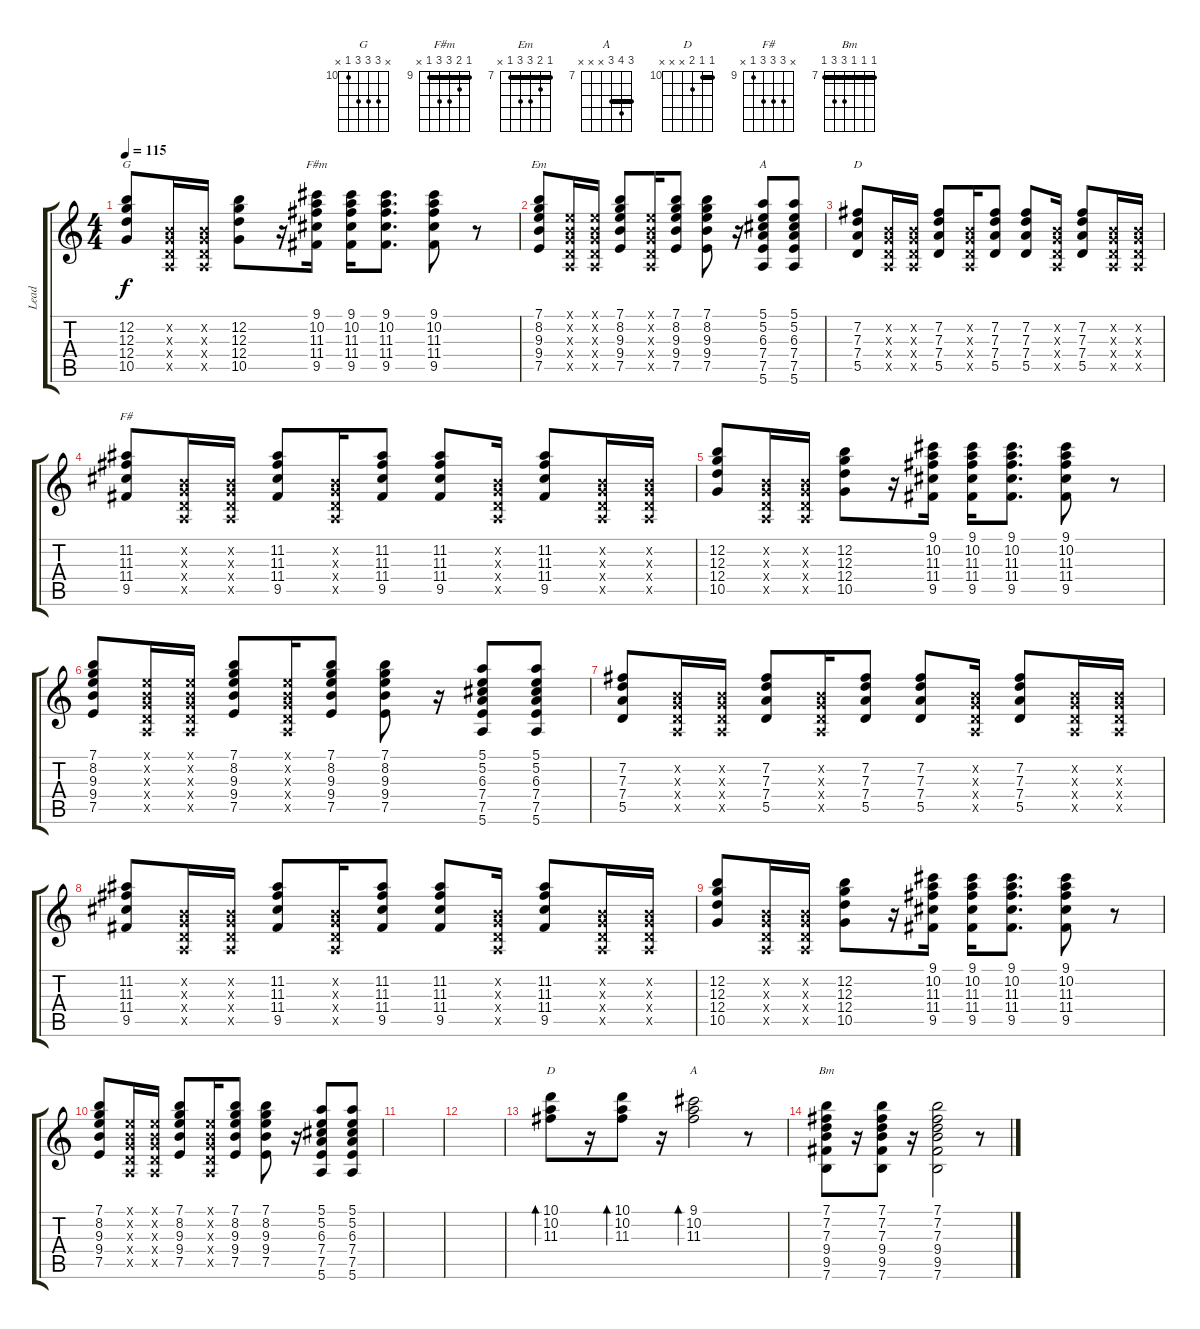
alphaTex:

\track ("Lead" "Lead") {instrument overdrivenguitar}
\staff {score tabs}
\tuning (E4 B3 G3 D3 A2 E2) {hide}
\chord ("G" x 12 12 12 10 x) {firstfret 10}
\chord ("F#m" 9 10 11 11 9 x) {firstfret 9 barre 9}
\chord ("Em" 7 8 9 9 7 x) {firstfret 7 barre 7}
\chord ("A" 5 5 6 7 7 5) {firstfret 5 barre 5}
\chord ("D" x 7 7 7 5 x) {firstfret 5}
\chord ("F#" x 11 11 11 9 x) {firstfret 9}
\chord ("D" 10 10 11 x x x) {firstfret 10 barre 10}
\chord ("A" 9 10 9 x x x) {firstfret 7 barre 9}
\chord ("Bm" 7 7 7 9 9 7) {firstfret 7 barre 7}
\ts (4 4)
\tempo 115
\clef g2
\ks c
(12.2 12.3 12.4 10.5).8{ch "G" dy f} (0.2{x} 0.3{x} 0.4{x} 0.5{x}).16 (0.2{x} 0.3{x} 0.4{x} 0.5{x}).16 (12.2 12.3 12.4 10.5).8 r.16 (9.1 10.2 11.3 11.4 9.5).16{ch "F#m"} (9.1 10.2 11.3 11.4 9.5).16 (9.1 10.2 11.3 11.4 9.5).8{d} (9.1 10.2 11.3 11.4 9.5).8 r.8 |
(7.1 8.2 9.3 9.4 7.5).8{ch "Em"} (0.1{x} 0.2{x} 0.3{x} 0.4{x} 0.5{x}).16 (0.1{x} 0.2{x} 0.3{x} 0.4{x} 0.5{x}).16 (7.1 8.2 9.3 9.4 7.5).8 (0.1{x} 0.2{x} 0.3{x} 0.4{x} 0.5{x}).16 (7.1 8.2 9.3 9.4 7.5).8 (7.1 8.2 9.3 9.4 7.5).8 r.16 (5.1 5.2 6.3 7.4 7.5 5.6).8{ch "A"} (5.1 5.2 6.3 7.4 7.5 5.6).8 |
(7.2 7.3 7.4 5.5).8{ch "D"} (0.2{x} 0.3{x} 0.4{x} 0.5{x}).16 (0.2{x} 0.3{x} 0.4{x} 0.5{x}).16 (7.2 7.3 7.4 5.5).8 (0.2{x} 0.3{x} 0.4{x} 0.5{x}).16 (7.2 7.3 7.4 5.5).8 (7.2 7.3 7.4 5.5).8 (0.2{x} 0.3{x} 0.4{x} 0.5{x}).16 (7.2 7.3 7.4 5.5).8 (0.2{x} 0.3{x} 0.4{x} 0.5{x}).16 (0.2{x} 0.3{x} 0.4{x} 0.5{x}).16 |
(11.2 11.3 11.4 9.5).8{ch "F#"} (0.2{x} 0.3{x} 0.4{x} 0.5{x}).16 (0.2{x} 0.3{x} 0.4{x} 0.5{x}).16 (11.2 11.3 11.4 9.5).8 (0.2{x} 0.3{x} 0.4{x} 0.5{x}).16 (11.2 11.3 11.4 9.5).8 (11.2 11.3 11.4 9.5).8 (0.2{x} 0.3{x} 0.4{x} 0.5{x}).16 (11.2 11.3 11.4 9.5).8 (0.2{x} 0.3{x} 0.4{x} 0.5{x}).16 (0.2{x} 0.3{x} 0.4{x} 0.5{x}).16 |
(12.2 12.3 12.4 10.5).8 (0.2{x} 0.3{x} 0.4{x} 0.5{x}).16 (0.2{x} 0.3{x} 0.4{x} 0.5{x}).16 (12.2 12.3 12.4 10.5).8 r.16 (9.1 10.2 11.3 11.4 9.5).16 (9.1 10.2 11.3 11.4 9.5).16 (9.1 10.2 11.3 11.4 9.5).8{d} (9.1 10.2 11.3 11.4 9.5).8 r.8 |
(7.1 8.2 9.3 9.4 7.5).8 (0.1{x} 0.2{x} 0.3{x} 0.4{x} 0.5{x}).16 (0.1{x} 0.2{x} 0.3{x} 0.4{x} 0.5{x}).16 (7.1 8.2 9.3 9.4 7.5).8 (0.1{x} 0.2{x} 0.3{x} 0.4{x} 0.5{x}).16 (7.1 8.2 9.3 9.4 7.5).8 (7.1 8.2 9.3 9.4 7.5).8 r.16 (5.1 5.2 6.3 7.4 7.5 5.6).8 (5.1 5.2 6.3 7.4 7.5 5.6).8 |
(7.2 7.3 7.4 5.5).8 (0.2{x} 0.3{x} 0.4{x} 0.5{x}).16 (0.2{x} 0.3{x} 0.4{x} 0.5{x}).16 (7.2 7.3 7.4 5.5).8 (0.2{x} 0.3{x} 0.4{x} 0.5{x}).16 (7.2 7.3 7.4 5.5).8 (7.2 7.3 7.4 5.5).8 (0.2{x} 0.3{x} 0.4{x} 0.5{x}).16 (7.2 7.3 7.4 5.5).8 (0.2{x} 0.3{x} 0.4{x} 0.5{x}).16 (0.2{x} 0.3{x} 0.4{x} 0.5{x}).16 |
(11.2 11.3 11.4 9.5).8 (0.2{x} 0.3{x} 0.4{x} 0.5{x}).16 (0.2{x} 0.3{x} 0.4{x} 0.5{x}).16 (11.2 11.3 11.4 9.5).8 (0.2{x} 0.3{x} 0.4{x} 0.5{x}).16 (11.2 11.3 11.4 9.5).8 (11.2 11.3 11.4 9.5).8 (0.2{x} 0.3{x} 0.4{x} 0.5{x}).16 (11.2 11.3 11.4 9.5).8 (0.2{x} 0.3{x} 0.4{x} 0.5{x}).16 (0.2{x} 0.3{x} 0.4{x} 0.5{x}).16 |
(12.2 12.3 12.4 10.5).8 (0.2{x} 0.3{x} 0.4{x} 0.5{x}).16 (0.2{x} 0.3{x} 0.4{x} 0.5{x}).16 (12.2 12.3 12.4 10.5).8 r.16 (9.1 10.2 11.3 11.4 9.5).16 (9.1 10.2 11.3 11.4 9.5).16 (9.1 10.2 11.3 11.4 9.5).8{d} (9.1 10.2 11.3 11.4 9.5).8 r.8 |
(7.1 8.2 9.3 9.4 7.5).8 (0.1{x} 0.2{x} 0.3{x} 0.4{x} 0.5{x}).16 (0.1{x} 0.2{x} 0.3{x} 0.4{x} 0.5{x}).16 (7.1 8.2 9.3 9.4 7.5).8 (0.1{x} 0.2{x} 0.3{x} 0.4{x} 0.5{x}).16 (7.1 8.2 9.3 9.4 7.5).8 (7.1 8.2 9.3 9.4 7.5).8 r.16 (5.1 5.2 6.3 7.4 7.5 5.6).8 (5.1 5.2 6.3 7.4 7.5 5.6).8 |
|
|
(10.1 10.2 11.3).8{bd 60 ch "D"} r.16 (10.1 10.2 11.3).8{bd 60} r.16 (9.1 10.2 11.3).2{bd 60 ch "A"} r.8 |
(7.1 7.2 7.3 9.4 9.5 7.6).8{ch "Bm"} r.16 (7.1 7.2 7.3 9.4 9.5 7.6).8 r.16 (7.1 7.2 7.3 9.4 9.5 7.6).2 r.8
